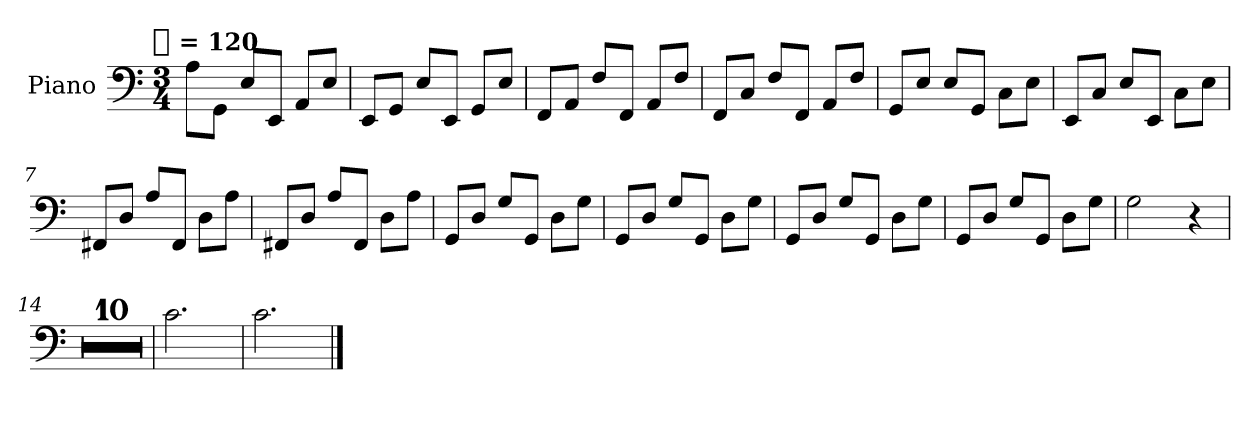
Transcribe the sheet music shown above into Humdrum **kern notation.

**kern
*part1
*staff1
*I"Piano
*I'Pno.
*clefF4
!!LO:TX:omd:t=[quarter] = 120
*M3/4
*MM120
=1
8AL
8GGJ
8EL
8EEJ
8AAL
8EJ
=2
8EEL
8GGJ
8EL
8EEJ
8GGL
8EJ
=3
8FFL
8AAJ
8FL
8FFJ
8AAL
8FJ
=4
8FFL
8CJ
8FL
8FFJ
8AAL
8FJ
=5
8GGL
8EJ
8EL
8GGJ
8CL
8EJ
=6
8EEL
8CJ
8EL
8EEJ
8CL
8EJ
!!LO:LB:g=z
=7
8FF#XL
8DJ
8AL
8FF#J
8DL
8AJ
=8
8FF#XL
8DJ
8AL
8FF#J
8DL
8AJ
=9
8GGL
8DJ
8GL
8GGJ
8DL
8GJ
=10
8GGL
8DJ
8GL
8GGJ
8DL
8GJ
=11
8GGL
8DJ
8GL
8GGJ
8DL
8GJ
=12
8GGL
8DJ
8GL
8GGJ
8DL
8GJ
!!LO:LB:g=z
=13
2G
4r
=14
2.r
=15
2.r
=16
2.r
=17
2.r
=18
2.r
=19
2.r
=20
2.r
=21
2.r
=22
2.r
=23
2.r
=24
2.c
!!LO:LB:g=z
=25
2.c
==
*-
